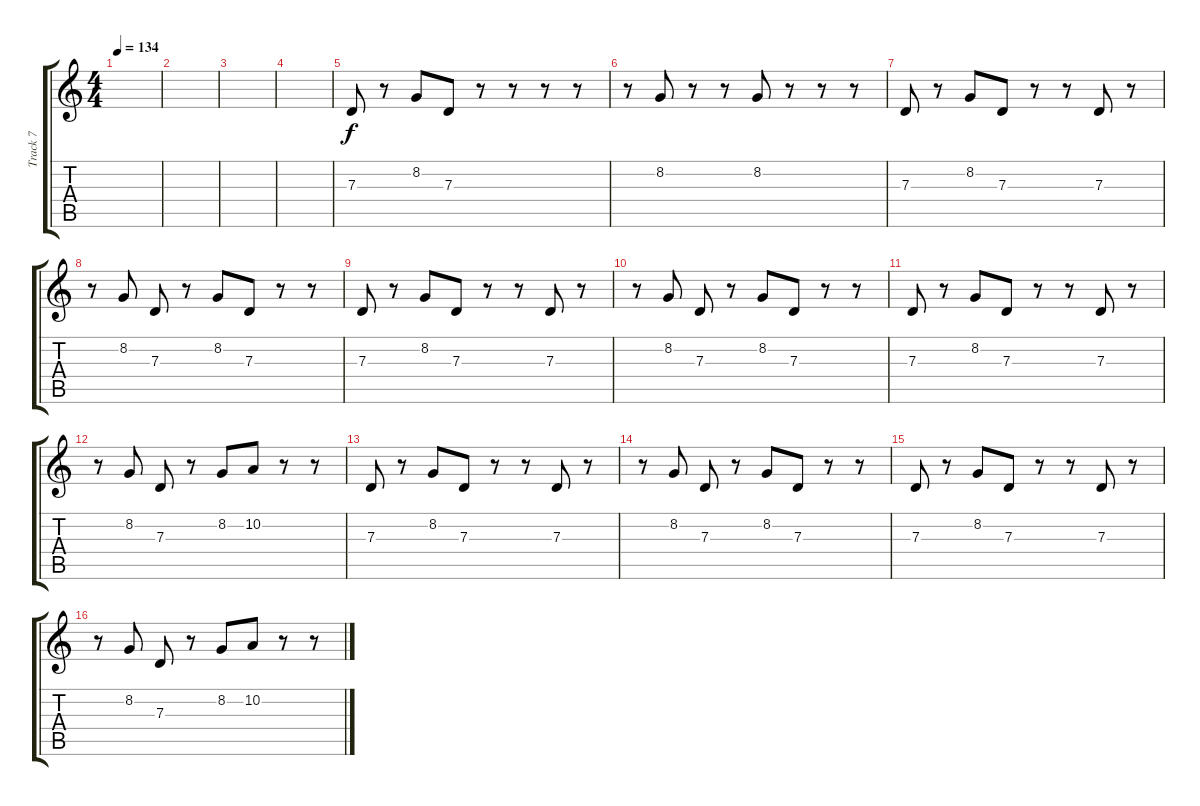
\track ("Track 7" "Track 7") {instrument lead1square}
\staff {score tabs}
\tuning (E4 B3 G3 D3 A2 E2) {hide}
\ts (4 4)
\tempo 134
\clef g2
\ks c
|
|
|
|
7.3.8 r.8 8.2.8 7.3.8 r.8 r.8 r.8 r.8 |
r.8 8.2.8 r.8 r.8 8.2.8 r.8 r.8 r.8 |
7.3.8 r.8 8.2.8 7.3.8 r.8 r.8 7.3.8 r.8 |
r.8 8.2.8 7.3.8 r.8 8.2.8 7.3.8 r.8 r.8 |
7.3.8 r.8 8.2.8 7.3.8 r.8 r.8 7.3.8 r.8 |
r.8 8.2.8 7.3.8 r.8 8.2.8 7.3.8 r.8 r.8 |
7.3.8 r.8 8.2.8 7.3.8 r.8 r.8 7.3.8 r.8 |
r.8 8.2.8 7.3.8 r.8 8.2.8 10.2.8 r.8 r.8 |
7.3.8 r.8 8.2.8 7.3.8 r.8 r.8 7.3.8 r.8 |
r.8 8.2.8 7.3.8 r.8 8.2.8 7.3.8 r.8 r.8 |
7.3.8 r.8 8.2.8 7.3.8 r.8 r.8 7.3.8 r.8 |
r.8 8.2.8 7.3.8 r.8 8.2.8 10.2.8 r.8 r.8
